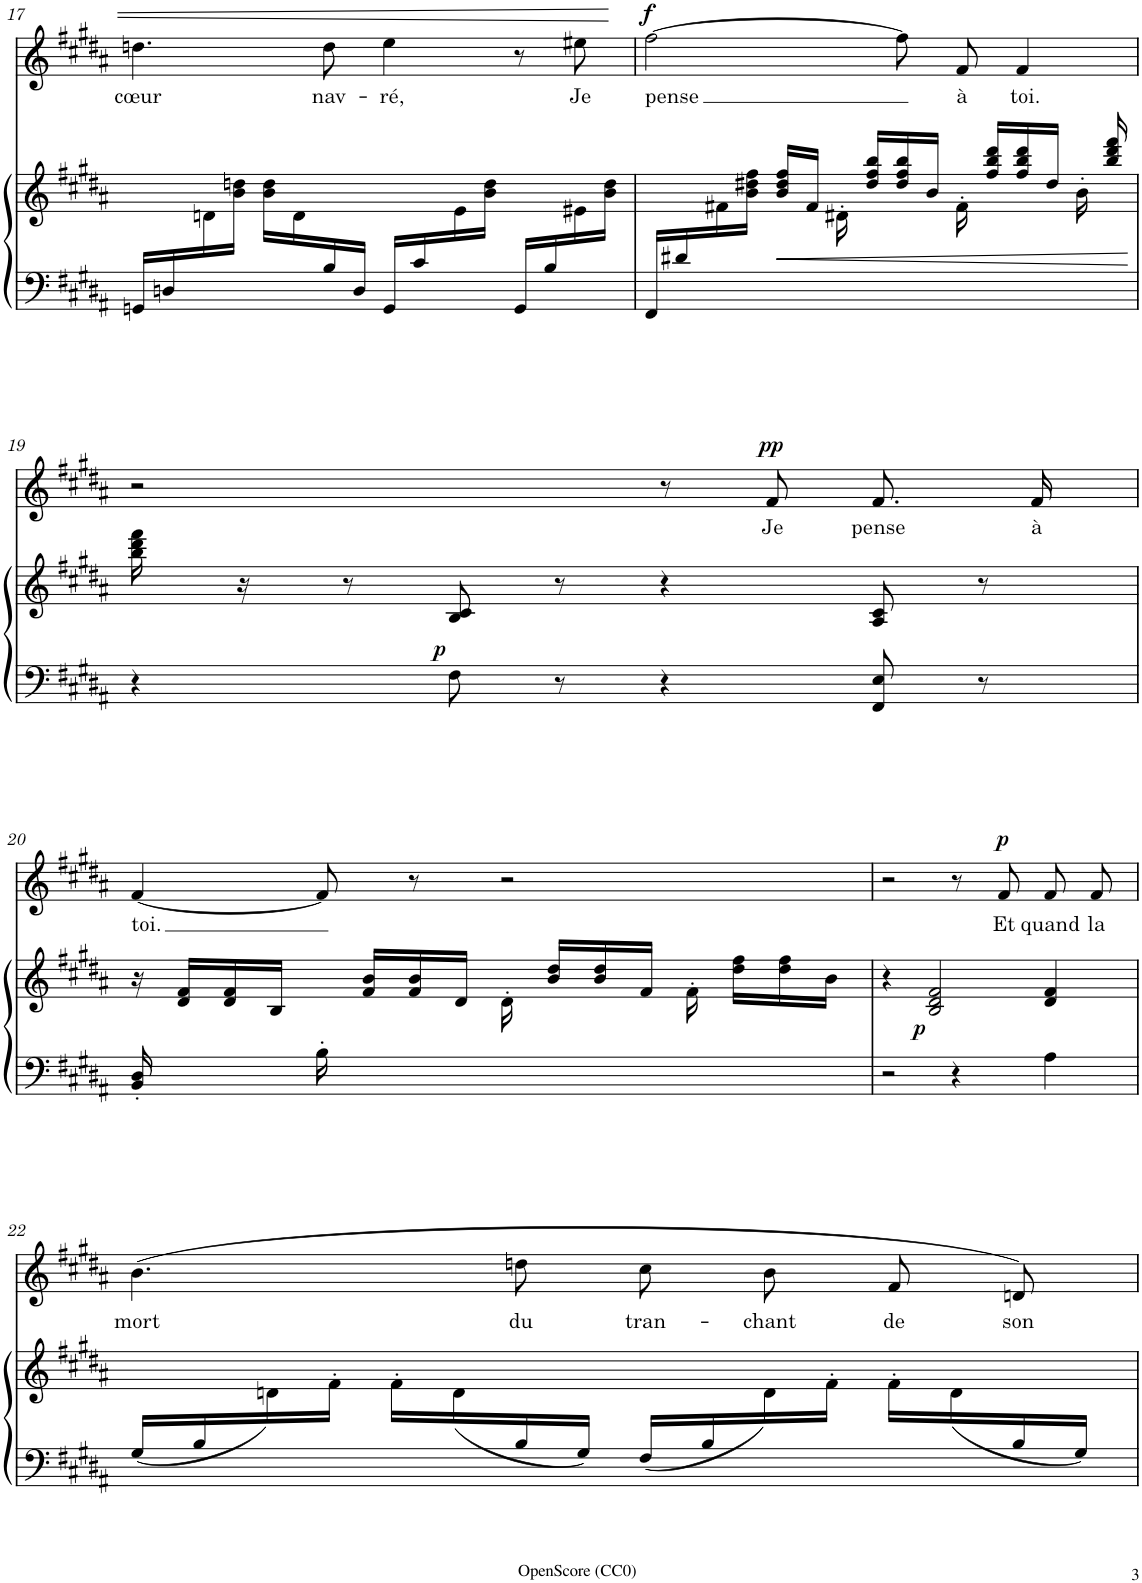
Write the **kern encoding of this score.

**kern	**kern	**dynam	**kern	**text	**dynam
*part2	*part2	*part2	*part1	*part1	*part1
*staff3	*staff2	*staff2/3	*staff1	*staff1	*staff1
*I"Piano	*	*	*I"Chant Voice	*	*
*I'Pno	*	*	*	*	*
!!LO:PB:g=z
*clefF4	*clefG2	*	*clefG2	*	*
*k[f#c#g#d#a#]	*k[f#c#g#d#a#]	*	*k[f#c#g#d#a#]	*	*
*M4/4	*M4/4	*	*M4/4	*	*
*met(c)	*met(c)	*	*met(c)	*	*
=17	=17	=17	=17	=17	=17
*	*^	*	*	*	*
!	!	!	!	!	!LO:LY:b	!
16GGn/LL	1ryy	8ryy	.	4.ddn\	cœur	.
16Dn/	.	.	.	.	.	.
4ryy	.	16dn\	.	.	.	.
.	.	16b\ 16ddn\JJ	.	.	.	.
.	.	16b\ 16dd\LL	.	.	.	.
.	.	16d\	.	.	.	.
!	!	!	!	!	!LO:LY:b	!
16B/	.	4ryy	.	8dd\	nav-	.
16D/JJ	.	.	.	.	.	.
!	!	!	!	!	!LO:LY:b	!
16GG/LL	.	.	.	4ee\	-ré,	.
16c#/	.	.	.	.	.	.
8ryy	.	16e\	.	.	.	.
.	.	16b\ 16dd\JJ	.	.	.	.
16GG/LL	.	8ryy	.	8r	.	.
16B/	.	.	.	.	.	.
!	!	!	!	!	!LO:LY:b	!
8ryy	.	16e#X\	.	8ee#X\	Je	.
.	.	16b\ 16dd\JJ	.	.	.	.
=18	=18	=18	=18	=18	=18	=18
*^	*	*	*	*	*	*
!	!	!	!	!	!	!LO:LY:b	!LO:DY:a
*	*	*v	*v	*	*	*	*
16FF#/LL	1ryy	8ryy	.	[2ff#\	pense	f
16d#X/	.	.	.	.	.	.
2..ryy	.	16f#X\	.	.	.	.
.	.	16b\ 16dd#X\ 16ff#\JJ	.	.	.	.
!	!	!	!LO:HP:b	!	!	!
.	.	16b/ 16dd#/ 16ff#/LL	<	.	.	.
.	.	16f#/JJ	.	.	.	.
.	.	16d#X'\	.	.	.	.
.	.	16dd#/ 16ff#/ 16bb/LL	.	.	.	.
.	.	16dd#/ 16ff#/ 16bb/	.	8ff#\L]	.	.
.	.	16b/JJ	.	.	.	.
!	!	!	!	!	!LO:LY:b	!
.	.	16f#'\	.	8f#\J	à	.
.	.	16ff#/ 16bb/ 16ddd#/LL	.	.	.	.
!	!	!	!	!	!LO:LY:b	!
.	.	16ff#/ 16bb/ 16ddd#/	.	4f#/	toi.	.
.	.	16dd#/JJ	.	.	.	.
.	.	16b'\	.	.	.	.
.	.	16bb/ 16ddd#/ 16fff#/	.	.	.	.
*v	*v	*	*	*	*	*
.	.	[	.	.	.
!!LO:LB:g=z
=19	=19	=19	=19	=19	=19
4r	16bb\ 16ddd#\ 16fff#\	.	2r	.	.
.	16r	.	.	.	.
.	8r	.	.	.	.
!	!	!LO:DY:b	!	!	!
8F#\	8B/ 8c#/	p	.	.	.
8r	8r	.	.	.	.
4r	4r	.	8r	.	.
!	!	!	!	!LO:LY:b	!LO:DY:a
.	.	.	8f#/	Je	pp
!	!	!	!	!LO:LY:b	!
8FF#/ 8E/	8A#/ 8c#/	.	8.f#/L	pense	.
8r	8r	.	.	.	.
!	!	!	!	!LO:LY:b	!
.	.	.	16f#/Jk	à	.
!!LO:LB:g=z
=20	=20	=20	=20	=20	=20
*^	*	*	*	*	*
!	!	!	!	!	!LO:LY:b	!
4ryy	16BB/' 16D#/'	16r	.	[4f#/	toi.	.
.	16ryy	16d#/ 16f#/LL	.	.	.	.
.	8ryy	16d#/ 16f#/	.	.	.	.
.	.	16B/JJ	.	.	.	.
16B'\	4ryy	16ryy	.	8f#/]	.	.
2ryy	.	16f#/ 16b/LL	.	.	.	.
.	.	16f#/ 16b/	.	8r	.	.
.	.	16d#/JJ	.	.	.	.
.	2ryy	16d#'\	.	2r	.	.
.	.	16b/ 16dd#/LL	.	.	.	.
.	.	16b/ 16dd#/	.	.	.	.
.	.	16f#/JJ	.	.	.	.
.	.	16f#'\	.	.	.	.
8.ryy	.	16dd#\ 16ff#\LL	.	.	.	.
.	.	16dd#\ 16ff#\	.	.	.	.
.	.	16b\JJ	.	.	.	.
*v	*v	*	*	*	*	*
=21	=21	=21	=21	=21	=21
!	!	!LO:DY:b	!	!	!
2r	4r	p	2r	.	.
.	2B/ 2d#/ 2f#/	.	.	.	.
4r	.	.	8r	.	.
!	!	!	!	!LO:LY:b	!LO:DY:a
.	.	.	8f#/	Et	p
!	!	!	!	!LO:LY:b	!
4A#\	4d#/ 4f#/	.	8f#/L	quand	.
!	!	!	!	!LO:LY:b	!
.	.	.	8f#/J	la	.
!!LO:LB:g=z
=22	=22	=22	=22	=22	=22
*	*^	*	*	*	*
!	!	!	!	!	!LO:LY:b	!
(<16G#/LL	1ryy	8ryy	.	(4.b\	mort	.
16B/	.	.	.	.	.	.
4ryy	.	16dn\)	.	.	.	.
.	.	16f#'\JJ	.	.	.	.
.	.	16f#'\LL	.	.	.	.
.	.	(<16d\	.	.	.	.
!	!	!	!	!	!LO:LY:b	!
16B/	.	4ryy	.	8ddn\	du	.
16G#/JJ)	.	.	.	.	.	.
!	!	!	!	!	!LO:LY:b	!
(<16F#/LL	.	.	.	8cc#\L	tran-	.
16B/	.	.	.	.	.	.
!	!	!	!	!	!LO:LY:b	!
4ryy	.	16d\)	.	8b\J	-chant	.
.	.	16f#'\JJ	.	.	.	.
!	!	!	!	!	!LO:LY:b	!
.	.	16f#'\LL	.	8f#/L	de	.
.	.	(<16d\	.	.	.	.
!	!	!	!	!	!LO:LY:b	!
16B/	.	8ryy	.	8dn/J)	son	.
16G#/JJ)	.	.	.	.	.	.
*	*v	*v	*	*	*	*
=	=	=	=	=	=
*-	*-	*-	*-	*-	*-
